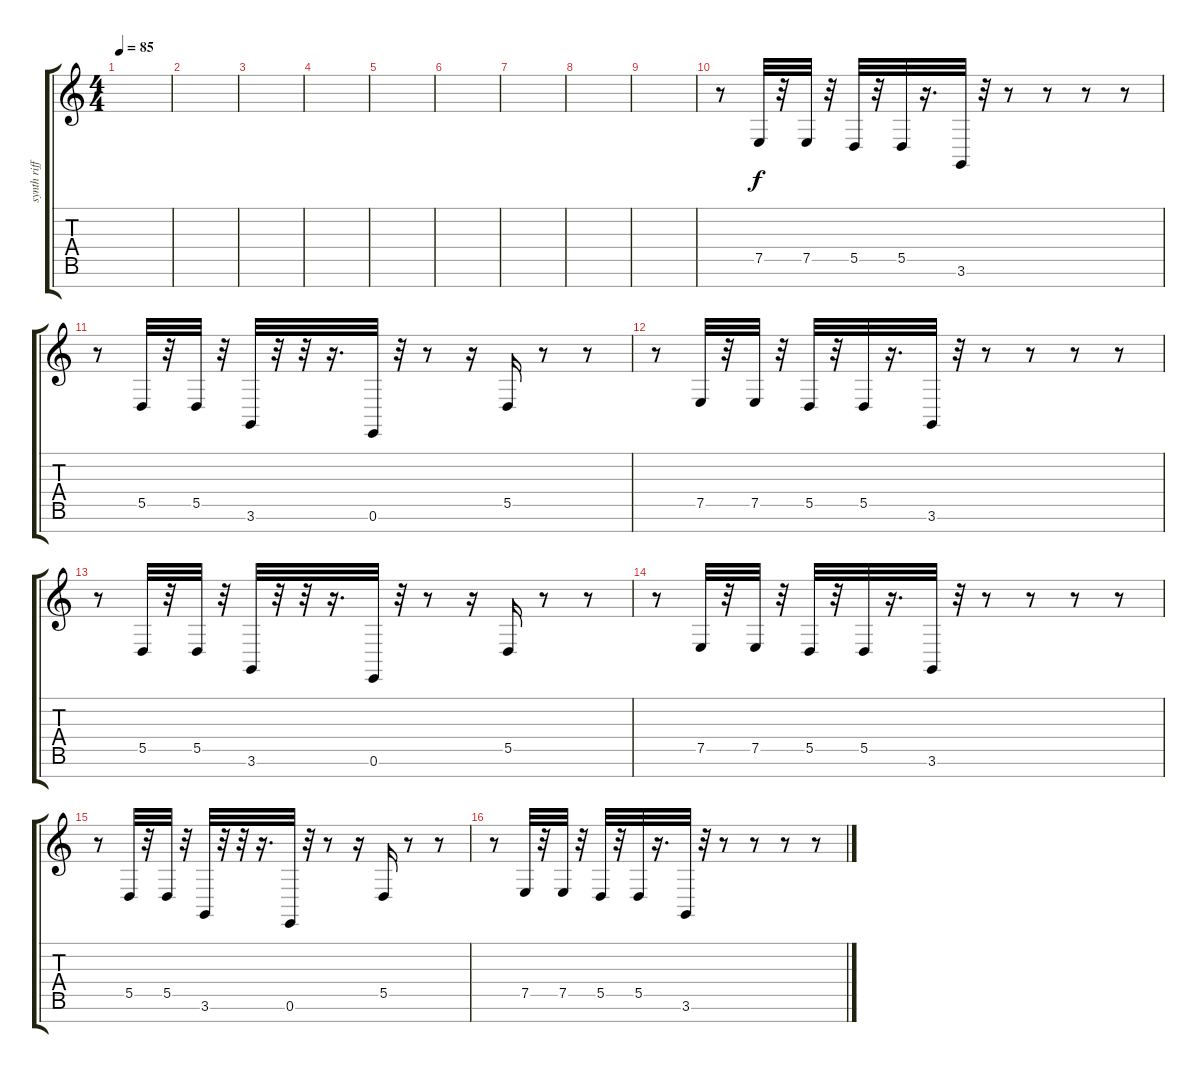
\track ("synth riff 2" "synth riff") {instrument lead5charang}
\staff {score tabs}
\tuning (E4 B3 G3 D3 A2 E2 B1) {hide}
\ts (4 4)
\tempo 85
\clef g2
\ks c
|
|
|
|
|
|
|
|
|
r.8 7.5.32 r.32 7.5.32 r.32 5.5.32 r.32 5.5.32 r.16{d} 3.6.32 r.32 r.8 r.8 r.8 r.8 |
r.8 5.5.32 r.32 5.5.32 r.32 3.6.32 r.32 r.32 r.16{d} 0.6.32 r.32 r.8 r.16 5.5.16 r.8 r.8 |
r.8 7.5.32 r.32 7.5.32 r.32 5.5.32 r.32 5.5.32 r.16{d} 3.6.32 r.32 r.8 r.8 r.8 r.8 |
r.8 5.5.32 r.32 5.5.32 r.32 3.6.32 r.32 r.32 r.16{d} 0.6.32 r.32 r.8 r.16 5.5.16 r.8 r.8 |
r.8 7.5.32 r.32 7.5.32 r.32 5.5.32 r.32 5.5.32 r.16{d} 3.6.32 r.32 r.8 r.8 r.8 r.8 |
r.8 5.5.32 r.32 5.5.32 r.32 3.6.32 r.32 r.32 r.16{d} 0.6.32 r.32 r.8 r.16 5.5.16 r.8 r.8 |
r.8 7.5.32 r.32 7.5.32 r.32 5.5.32 r.32 5.5.32 r.16{d} 3.6.32 r.32 r.8 r.8 r.8 r.8
